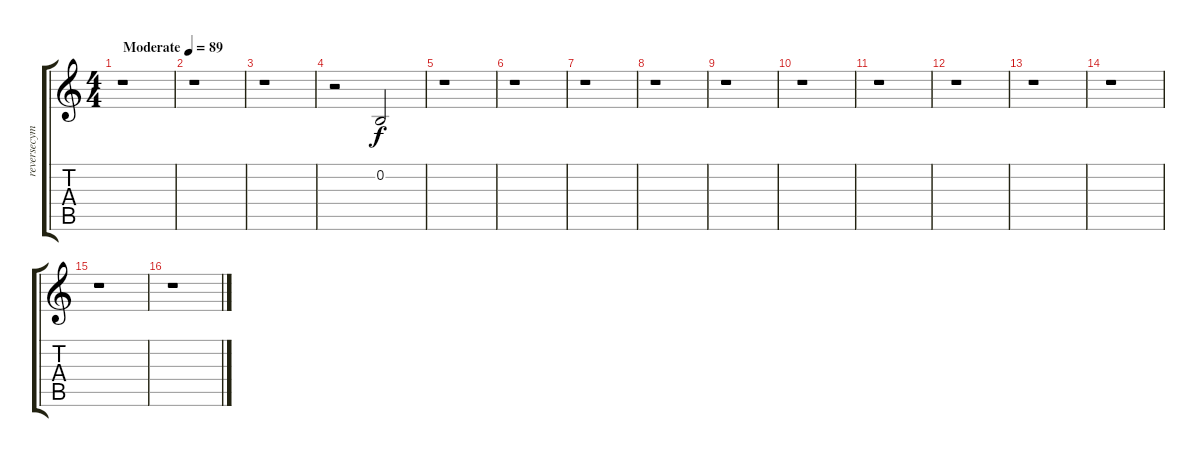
\track ("reversecymbal" "reversecym") {instrument reversecymbal}
\staff {score tabs}
\tuning (E4 B3 G3 D3 A2 E2) {hide}
\ts (4 4)
\tempo (89 "Moderate")
\clef g2
\ks c
r.1{dy f instrument reversecymbal} |
r.1 |
r.1 |
r.2 0.2.2 |
r.1 |
r.1 |
r.1 |
r.1 |
r.1 |
r.1 |
r.1 |
r.1 |
r.1 |
r.1 |
r.1 |
r.1
